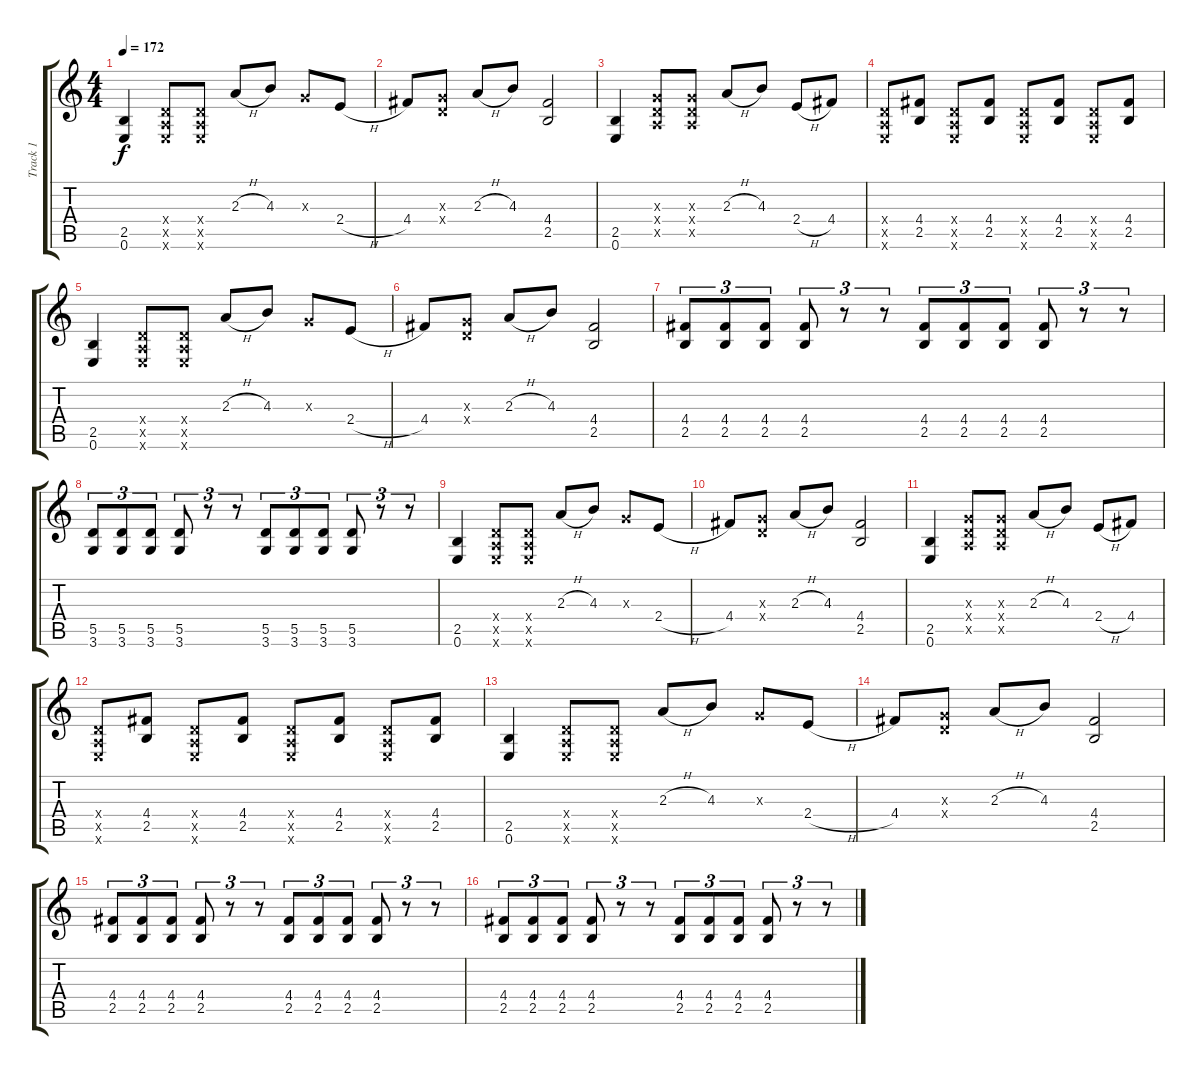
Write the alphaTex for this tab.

\track ("Track 1" "Track 1") {instrument overdrivenguitar}
\staff {score tabs}
\tuning (E4 B3 G3 D3 A2 E2) {hide}
\ts (4 4)
\tempo 172
\clef g2
\ks c
(2.5 0.6).4{dy f} (0.4{x} 0.5{x} 0.6{x}).8 (0.4{x} 0.5{x} 0.6{x}).8 2.3{h}.8 4.3.8 0.3{x}.8 2.4{h}.8 |
4.4.8 (0.3{x} 0.4{x}).8 2.3{h}.8 4.3.8 (4.4 2.5).2 |
(2.5 0.6).4 (0.3{x} 0.4{x} 0.5{x}).8 (0.3{x} 0.4{x} 0.5{x}).8 2.3{h}.8 4.3.8 2.4{h}.8 4.4.8 |
(0.4{x} 0.5{x} 0.6{x}).8 (4.4 2.5).8 (0.4{x} 0.5{x} 0.6{x}).8 (4.4 2.5).8 (0.4{x} 0.5{x} 0.6{x}).8 (4.4 2.5).8 (0.4{x} 0.5{x} 0.6{x}).8 (4.4 2.5).8 |
(2.5 0.6).4 (0.4{x} 0.5{x} 0.6{x}).8 (0.4{x} 0.5{x} 0.6{x}).8 2.3{h}.8 4.3.8 0.3{x}.8 2.4{h}.8 |
4.4.8 (0.3{x} 0.4{x}).8 2.3{h}.8 4.3.8 (4.4 2.5).2 |
(4.4 2.5).8{tu (3 2)} (4.4 2.5).8{tu (3 2)} (4.4 2.5).8{tu (3 2)} (4.4 2.5).8{tu (3 2)} r.8{tu (3 2)} r.8{tu (3 2)} (4.4 2.5).8{tu (3 2)} (4.4 2.5).8{tu (3 2)} (4.4 2.5).8{tu (3 2)} (4.4 2.5).8{tu (3 2)} r.8{tu (3 2)} r.8{tu (3 2)} |
(5.5 3.6).8{tu (3 2)} (5.5 3.6).8{tu (3 2)} (5.5 3.6).8{tu (3 2)} (5.5 3.6).8{tu (3 2)} r.8{tu (3 2)} r.8{tu (3 2)} (5.5 3.6).8{tu (3 2)} (5.5 3.6).8{tu (3 2)} (5.5 3.6).8{tu (3 2)} (5.5 3.6).8{tu (3 2)} r.8{tu (3 2)} r.8{tu (3 2)} |
(2.5 0.6).4 (0.4{x} 0.5{x} 0.6{x}).8 (0.4{x} 0.5{x} 0.6{x}).8 2.3{h}.8 4.3.8 0.3{x}.8 2.4{h}.8 |
4.4.8 (0.3{x} 0.4{x}).8 2.3{h}.8 4.3.8 (4.4 2.5).2 |
(2.5 0.6).4 (0.3{x} 0.4{x} 0.5{x}).8 (0.3{x} 0.4{x} 0.5{x}).8 2.3{h}.8 4.3.8 2.4{h}.8 4.4.8 |
(0.4{x} 0.5{x} 0.6{x}).8 (4.4 2.5).8 (0.4{x} 0.5{x} 0.6{x}).8 (4.4 2.5).8 (0.4{x} 0.5{x} 0.6{x}).8 (4.4 2.5).8 (0.4{x} 0.5{x} 0.6{x}).8 (4.4 2.5).8 |
(2.5 0.6).4 (0.4{x} 0.5{x} 0.6{x}).8 (0.4{x} 0.5{x} 0.6{x}).8 2.3{h}.8 4.3.8 0.3{x}.8 2.4{h}.8 |
4.4.8 (0.3{x} 0.4{x}).8 2.3{h}.8 4.3.8 (4.4 2.5).2 |
(4.4 2.5).8{tu (3 2)} (4.4 2.5).8{tu (3 2)} (4.4 2.5).8{tu (3 2)} (4.4 2.5).8{tu (3 2)} r.8{tu (3 2)} r.8{tu (3 2)} (4.4 2.5).8{tu (3 2)} (4.4 2.5).8{tu (3 2)} (4.4 2.5).8{tu (3 2)} (4.4 2.5).8{tu (3 2)} r.8{tu (3 2)} r.8{tu (3 2)} |
(4.4 2.5).8{tu (3 2)} (4.4 2.5).8{tu (3 2)} (4.4 2.5).8{tu (3 2)} (4.4 2.5).8{tu (3 2)} r.8{tu (3 2)} r.8{tu (3 2)} (4.4 2.5).8{tu (3 2)} (4.4 2.5).8{tu (3 2)} (4.4 2.5).8{tu (3 2)} (4.4 2.5).8{tu (3 2)} r.8{tu (3 2)} r.8{tu (3 2)}
